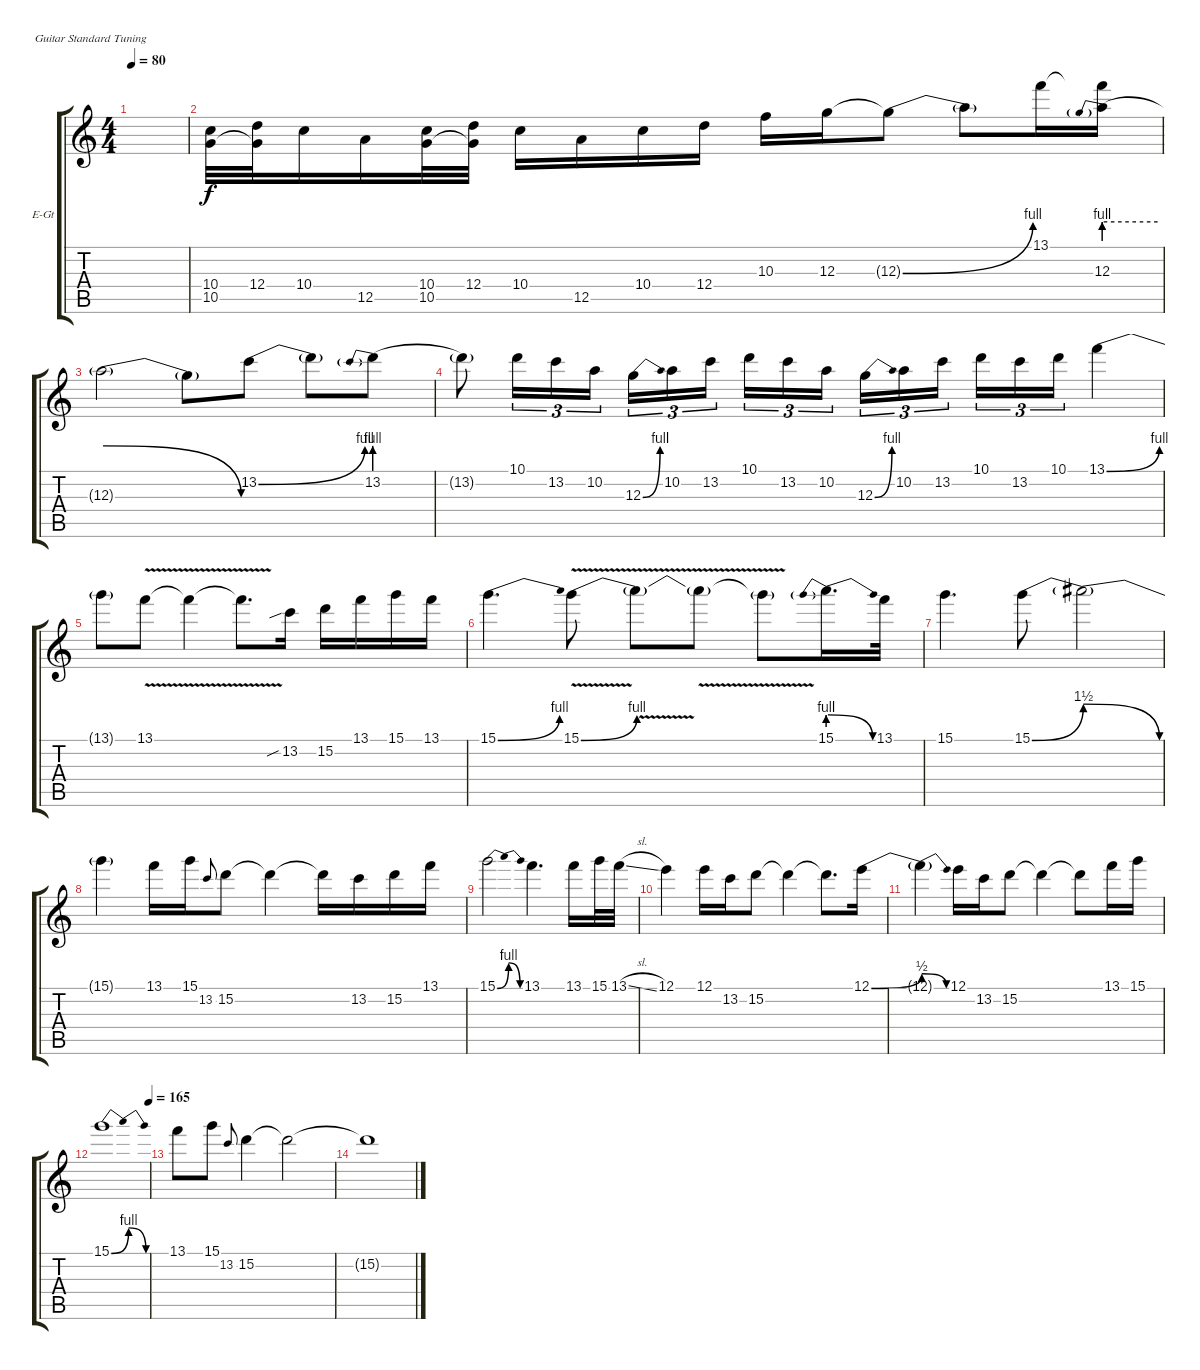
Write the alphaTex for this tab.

\defaultSystemsLayout 4
\bracketExtendMode groupsimilarinstruments
\firstSystemTrackNameOrientation horizontal
\otherSystemsTrackNameOrientation horizontal
\track ("solo" "E-Gt") {instrument overdrivenguitar}
\staff {score tabs}
\tuning (E4 B3 G3 D3 A2 E2)
\ts (4 4)
\tempo 80
\clef g2
\scale
0.487395
\ks c
|
\scale
0.256303 (10.5 10.4).32 (12.4 10.5{t}).32 10.4.16 12.5.16 (10.5 10.4).32 (12.4 10.5{t}).32 10.4.16 12.5.16 10.4.16 12.4.16 10.3.16 12.3.16 12.3{be (bend 0 0 10.2 4) t}.8 12.3{t}.8 13.1.16 (12.3{be (prebend 0 4 60 4)} 13.1{t}).16 |
\scale
0.256303 12.3{be (release 0 4 4.2 0) t}.2 12.3{t}.8 13.2{be (bend 0 0 15 4)}.8 13.2{t}.8 13.2{be (prebend 0 4 60 4)}.8 |
\scale
0.333333 13.2{t}.8 10.1.16{tu (3 2)} 13.2.16{tu (3 2)} 10.2.16{tu (3 2)} 12.3{be (bend 0 0 15 4)}.16{tu (3 2)} 10.2.16{tu (3 2)} 13.2.16{tu (3 2)} 10.1.16{tu (3 2)} 13.2.16{tu (3 2)} 10.2.16{tu (3 2)} 12.3{be (bend 0 0 15 4)}.16{tu (3 2)} 10.2.16{tu (3 2)} 13.2.16{tu (3 2)} 10.1.16{tu (3 2)} 13.2.16{tu (3 2)} 10.1.16{tu (3 2)} 13.1{be (bend 0 0 7.8 4)}.4 |
\scale
0.333333 13.1{t}.8 13.1{v}.8 13.1{v t}.4 13.1{v t}.8{d} 13.2{sib}.16 15.2.16 13.1.16 15.1.16 13.1.16 |
\scale
0.333333 15.1{be (bend 0 0 9 4)}.4{d} 15.1{be (bend 0 0 10.2 4) v}.8 15.1{v t}.8 15.1{v t}.8 15.1{v t}.8 15.1{be (prebendrelease 0 4 60 0)}.16{d} 13.1.32 |
\scale
0.333333 15.1.4{d} 15.1{be (bend 0 0 4.8 6)}.8 15.1{be (release 0 6 60 0) t}.2 |
\scale
0.333333 15.1{t}.4 13.1.16 15.1.16 13.2.8{gr onbeat} 15.2.8 15.2{t}.4 15.2{t}.16 13.2.16 15.2.16 13.1.16 |
\scale
0.333333 15.1{be (bendrelease 0 0 7.8 4 45 4 57 0)}.2 13.1.4{d} 13.1.16 15.1.32 13.1{sl}.32 |
\scale
0.333333 12.1.4 12.1.16 13.2.16 15.2.8 15.2{t}.4 15.2{t}.8{d} 12.1{be (bend 0 0 10.799999999999999 2)}.16 |
\scale
0.333333 12.1{be (release 0 2 8.4 0) t}.4 12.1.16 13.2.16 15.2.8 15.2{t}.4 15.2{t}.8 13.1.16 15.1.16 |
\tempo (165 1)
\scale
0.333333 15.1{be (bendrelease 0 0 10.2 4 34.8 4 60 0)}.1 |
\scale
0.333333 13.1.8 15.1.8 13.2.8{gr onbeat} 15.2.4 15.2{t}.2 |
\scale
0.333333 15.2{t}.1 |
\scale
0.333333 |
\scale
0.333333
